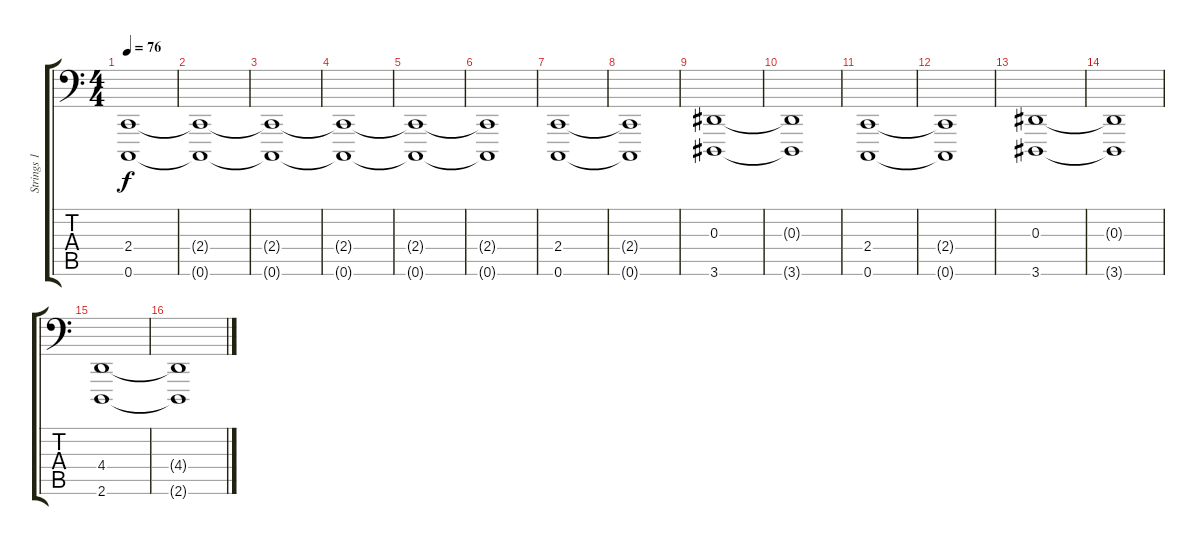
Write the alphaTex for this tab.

\track ("Strings 1" "Strings 1") {instrument stringensemble1}
\staff {score tabs}
\tuning (C3 G2 Eb2 Bb1 F1 C1) {hide}
\ts (4 4)
\tempo 76
\clef f4
\ks c
(2.4{t} 0.6{t}).1{dy f} |
(2.4{t} 0.6{t}).1 |
(2.4{t} 0.6{t}).1 |
(2.4{t} 0.6{t}).1 |
(2.4{t} 0.6{t}).1 |
(2.4{t} 0.6{t}).1 |
(2.4 0.6).1 |
(2.4{t} 0.6{t}).1 |
(0.3 3.6).1 |
(0.3{t} 3.6{t}).1 |
(2.4 0.6).1 |
(2.4{t} 0.6{t}).1 |
(0.3 3.6).1 |
(0.3{t} 3.6{t}).1 |
(4.4 2.6).1 |
(4.4{t} 2.6{t}).1
